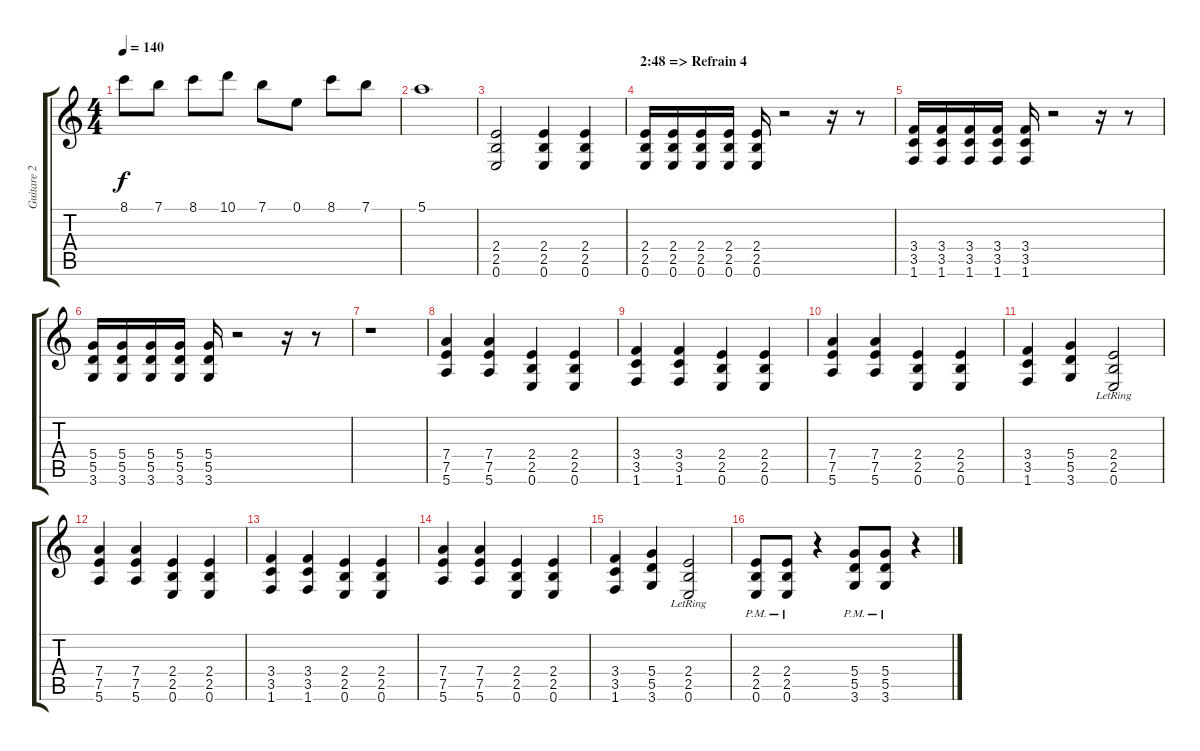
\track ("Guitare 2" "Guitare 2") {instrument overdrivenguitar}
\staff {score tabs}
\tuning (E4 B3 G3 D3 A2 E2) {hide}
\ts (4 4)
\tempo 140
\clef g2
\ks c
8.1.8{dy f} 7.1.8 8.1.8 10.1.8 7.1.8 0.1.8 8.1.8 7.1.8 |
5.1.1 |
(2.4 2.5 0.6).2 (2.4 2.5 0.6).4 (2.4 2.5 0.6).4 |
\section ("" "2:48 => Refrain 4")
(2.4 2.5 0.6).16 (2.4 2.5 0.6).16 (2.4 2.5 0.6).16 (2.4 2.5 0.6).16 (2.4 2.5 0.6).16 r.2 r.16 r.8 |
(3.4 3.5 1.6).16 (3.4 3.5 1.6).16 (3.4 3.5 1.6).16 (3.4 3.5 1.6).16 (3.4 3.5 1.6).16 r.2 r.16 r.8 |
(5.4 5.5 3.6).16 (5.4 5.5 3.6).16 (5.4 5.5 3.6).16 (5.4 5.5 3.6).16 (5.4 5.5 3.6).16 r.2 r.16 r.8 |
r.1 |
(7.4 7.5 5.6).4 (7.4 7.5 5.6).4 (2.4 2.5 0.6).4 (2.4 2.5 0.6).4 |
(3.4 3.5 1.6).4 (3.4 3.5 1.6).4 (2.4 2.5 0.6).4 (2.4 2.5 0.6).4 |
(7.4 7.5 5.6).4 (7.4 7.5 5.6).4 (2.4 2.5 0.6).4 (2.4 2.5 0.6).4 |
(3.4 3.5 1.6).4 (5.4 5.5 3.6).4 (2.4{lr} 2.5{lr} 0.6{lr}).2 |
(7.4 7.5 5.6).4 (7.4 7.5 5.6).4 (2.4 2.5 0.6).4 (2.4 2.5 0.6).4 |
(3.4 3.5 1.6).4 (3.4 3.5 1.6).4 (2.4 2.5 0.6).4 (2.4 2.5 0.6).4 |
(7.4 7.5 5.6).4 (7.4 7.5 5.6).4 (2.4 2.5 0.6).4 (2.4 2.5 0.6).4 |
(3.4 3.5 1.6).4 (5.4 5.5 3.6).4 (2.4{lr} 2.5{lr} 0.6{lr}).2 |
(2.4{pm} 2.5{pm} 0.6{pm}).8 (2.4{pm} 2.5{pm} 0.6{pm}).8 r.4 (5.4{pm} 5.5{pm} 3.6{pm}).8 (5.4{pm} 5.5{pm} 3.6{pm}).8 r.4
